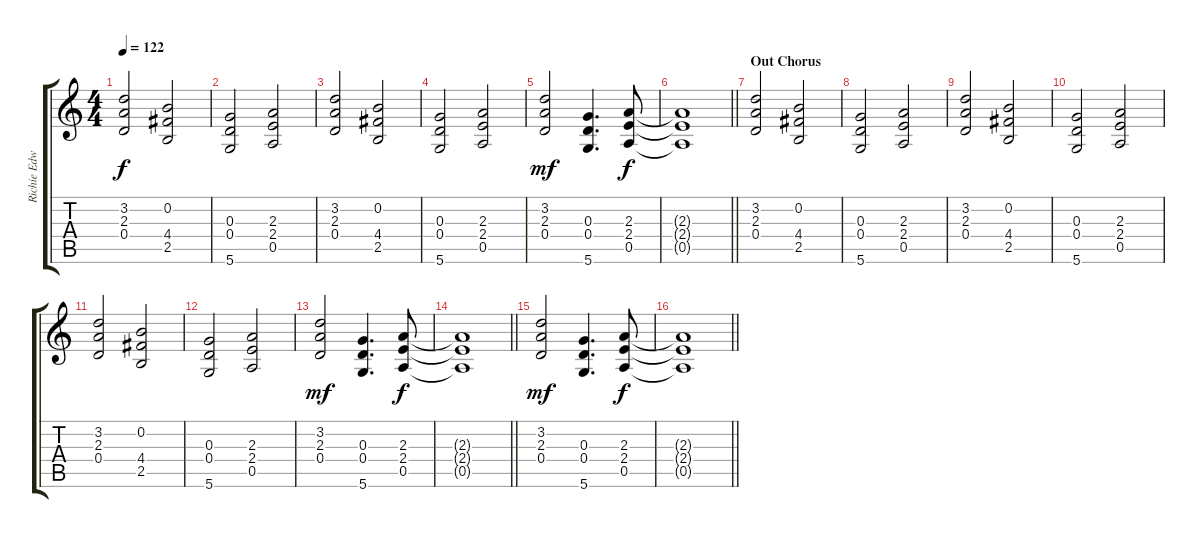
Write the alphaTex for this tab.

\track ("Richie Edwards: Rhythm Guitar" "Richie Edw") {instrument distortionguitar}
\staff {score tabs}
\tuning (E4 B3 G3 D3 A2 D2) {hide}
\ts (4 4)
\tempo 122
\clef g2
\ks c
(3.2 2.3 0.4).2{dy f} (0.2 4.4 2.5).2 |
(0.3 0.4 5.6).2 (2.3 2.4 0.5).2 |
(3.2 2.3 0.4).2 (0.2 4.4 2.5).2 |
(0.3 0.4 5.6).2 (2.3 2.4 0.5).2 |
(3.2 2.3 0.4).2{dy mf} (0.3 0.4 5.6).4{d} (2.3 2.4 0.5).8{dy f} |
\barLineRight lightlight
(2.3{t} 2.4{t} 0.5{t}).1 |
\section ("" "Out Chorus")
(3.2 2.3 0.4).2 (0.2 4.4 2.5).2 |
(0.3 0.4 5.6).2 (2.3 2.4 0.5).2 |
(3.2 2.3 0.4).2 (0.2 4.4 2.5).2 |
(0.3 0.4 5.6).2 (2.3 2.4 0.5).2 |
(3.2 2.3 0.4).2 (0.2 4.4 2.5).2 |
(0.3 0.4 5.6).2 (2.3 2.4 0.5).2 |
(3.2 2.3 0.4).2{dy mf} (0.3 0.4 5.6).4{d} (2.3 2.4 0.5).8{dy f} |
\barLineRight lightlight
(2.3{t} 2.4{t} 0.5{t}).1 |
(3.2 2.3 0.4).2{dy mf} (0.3 0.4 5.6).4{d} (2.3 2.4 0.5).8{dy f} |
\barLineRight lightlight
(2.3{t} 2.4{t} 0.5{t}).1
